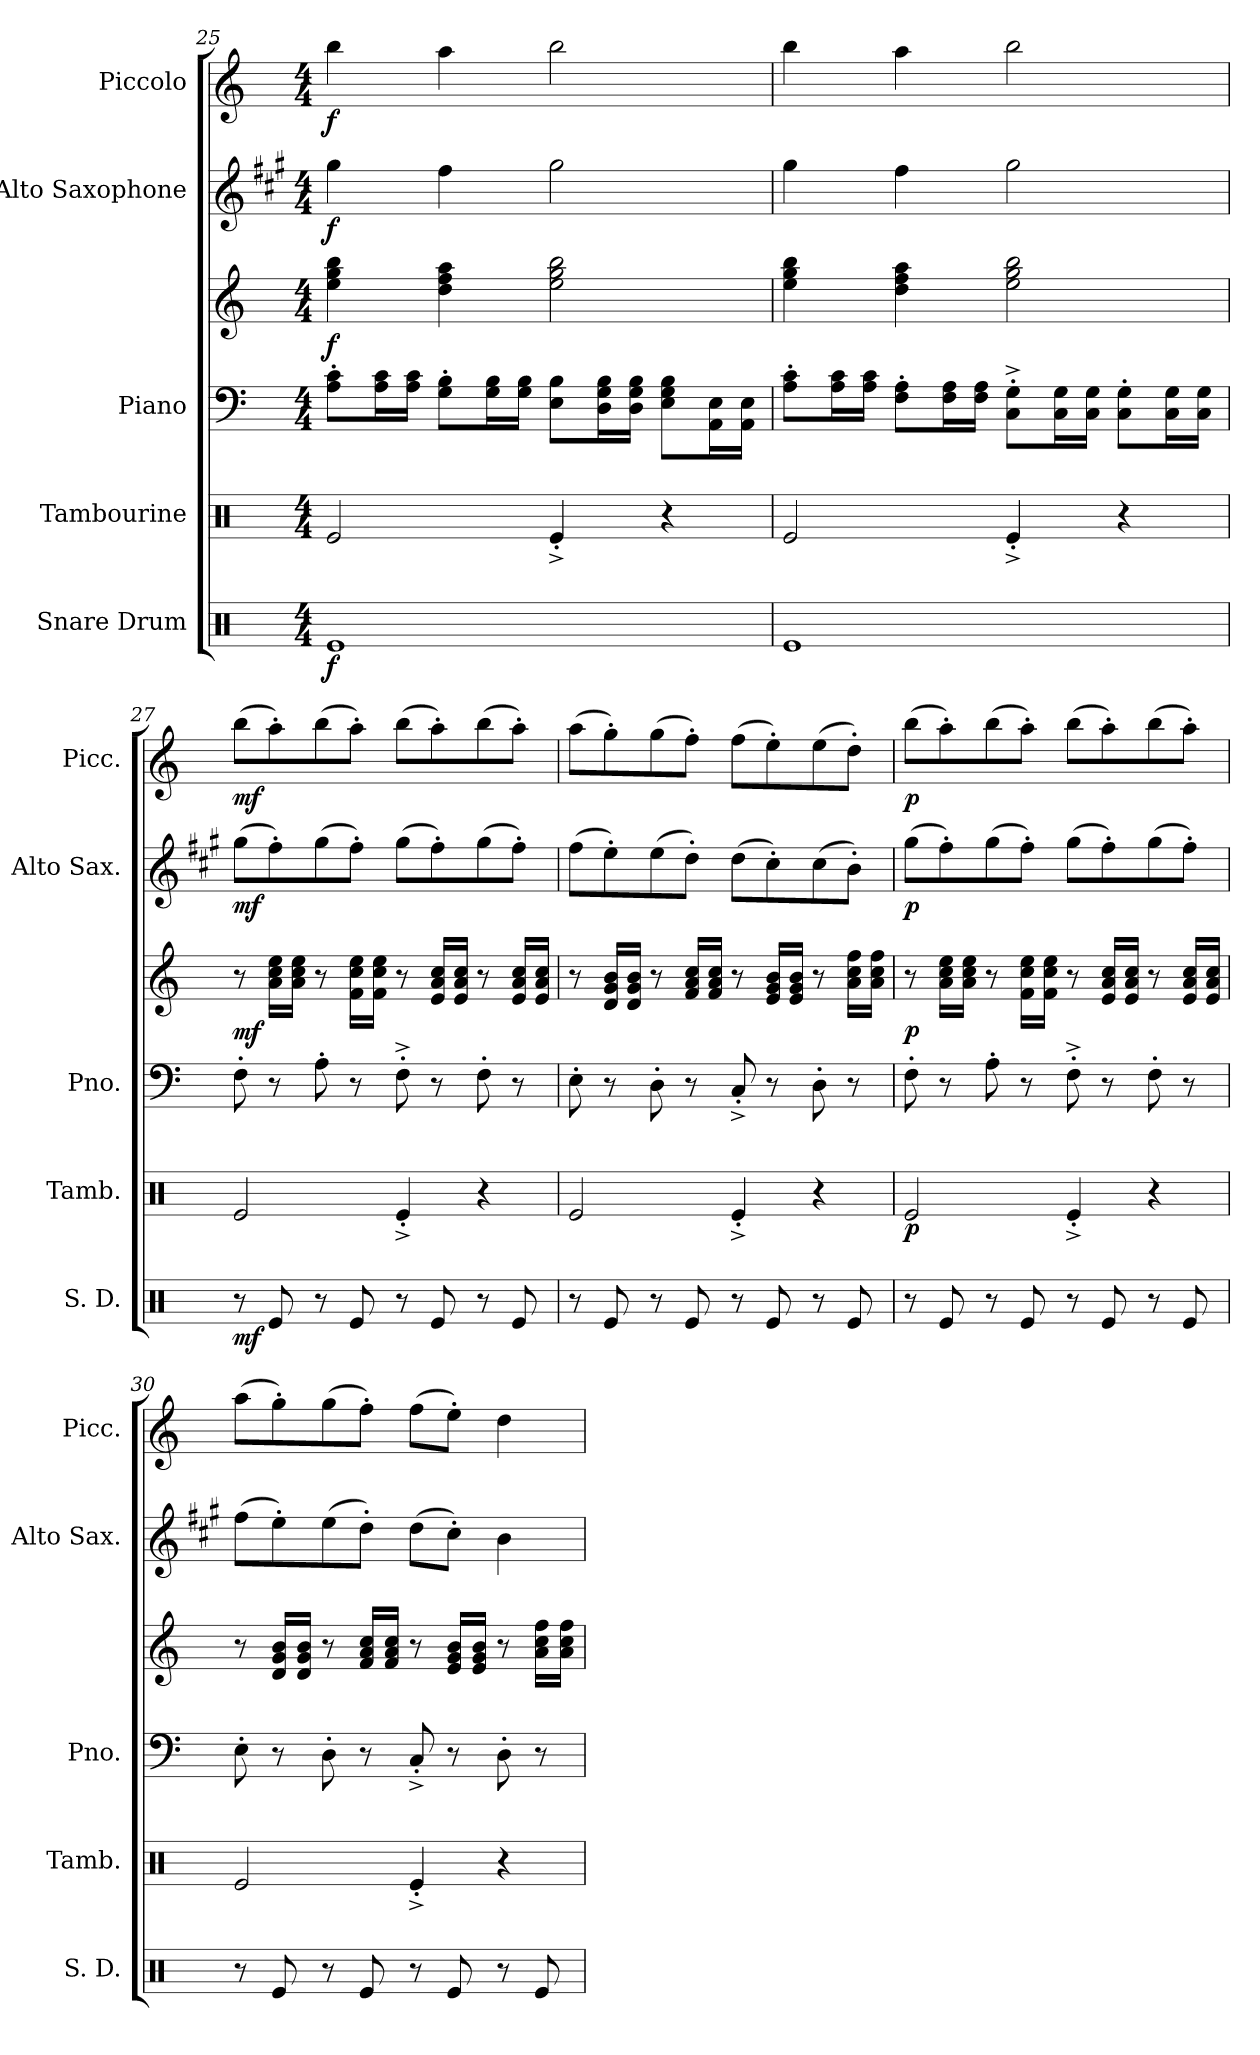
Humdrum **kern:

**kern	**dynam	**kern	**dynam	**kern	**kern	**dynam	**kern	**dynam	**kern	**dynam
*part5	*part5	*part4	*part4	*part3	*part3	*part3	*part2	*part2	*part1	*part1
*staff6	*staff6	*staff5	*staff5	*staff4	*staff3	*staff3/4	*staff2	*staff2	*staff1	*staff1
*I"Snare Drum	*	*I"Tambourine	*	*I"Piano	*	*	*I"Alto Saxophone	*	*I"Piccolo	*
*I'S. D.	*	*I'Tamb.	*	*I'Pno.	*	*	*I'Alto Sax.	*	*I'Picc.	*
!!LO:LB:g=z
*clefX	*	*clefX	*	*clefF4	*clefG2	*	*clefG2	*	*clefG2	*
*	*	*	*	*	*	*	*ITrd5c9	*	*ITrd-7c-12	*
*k[]	*	*k[]	*	*k[]	*k[]	*	*k[]	*	*k[]	*
*C:	*	*C:	*	*C:	*C:	*	*C:	*	*C:	*
*M4/4	*	*M4/4	*	*M4/4	*M4/4	*	*M4/4	*	*M4/4	*
=25	=25	=25	=25	=25	=25	=25	=25	=25	=25	=25
1Rei	f	2Rei/	.	8Ai\' 8ci'L	4eei\ 4ggi 4bbi	f	4bi\	f	4bbbi\	f
.	.	.	.	16Ai\ 16ciL	.	.	.	.	.	.
.	.	.	.	16Ai\ 16ciJJ	.	.	.	.	.	.
.	.	.	.	8Gi\' 8Bi'L	4ddi\ 4ffi 4aai	.	4ai\	.	4aaai\	.
.	.	.	.	16Gi\ 16BiL	.	.	.	.	.	.
.	.	.	.	16Gi\ 16BiJJ	.	.	.	.	.	.
.	.	4Re'^i/	.	8Ei\ 8BiL	2eei\ 2ggi 2bbi	.	2bi\	.	2bbbi\	.
.	.	.	.	16Di\ 16Gi 16BiL	.	.	.	.	.	.
.	.	.	.	16Di\ 16Gi 16BiJJ	.	.	.	.	.	.
.	.	4r	.	8Ei\ 8Gi 8BiL	.	.	.	.	.	.
.	.	.	.	16AAi\ 16EiL	.	.	.	.	.	.
.	.	.	.	16AAi\ 16EiJJ	.	.	.	.	.	.
=26	=26	=26	=26	=26	=26	=26	=26	=26	=26	=26
1Rei	.	2Rei/	.	8Ai\' 8ci'L	4eei\ 4ggi 4bbi	.	4bi\	.	4bbbi\	.
.	.	.	.	16Ai\ 16ciL	.	.	.	.	.	.
.	.	.	.	16Ai\ 16ciJJ	.	.	.	.	.	.
.	.	.	.	8Fi\' 8Ai'L	4ddi\ 4ffi 4aai	.	4ai\	.	4aaai\	.
.	.	.	.	16Fi\ 16AiL	.	.	.	.	.	.
.	.	.	.	16Fi\ 16AiJJ	.	.	.	.	.	.
.	.	4Re'^i/	.	8Ci\'^ 8Gi'^L	2eei\ 2ggi 2bbi	.	2bi\	.	2bbbi\	.
.	.	.	.	16Ci\ 16GiL	.	.	.	.	.	.
.	.	.	.	16Ci\ 16GiJJ	.	.	.	.	.	.
.	.	4r	.	8Ci\' 8Gi'L	.	.	.	.	.	.
.	.	.	.	16Ci\ 16GiL	.	.	.	.	.	.
.	.	.	.	16Ci\ 16GiJJ	.	.	.	.	.	.
=27	=27	=27	=27	=27	=27	=27	=27	=27	=27	=27
8r	mf	2Rei/	.	8F'i\	8r	mf	(8bi\L	mf	(8bbbi\L	mf
8Rei/	.	.	.	8r	16ai\ 16cci 16eeiLL	.	8a'i\)	.	8aaa'i\)	.
.	.	.	.	.	16ai\ 16cci 16eeiJJ	.	.	.	.	.
8r	.	.	.	8A'i\	8r	.	(8bi\	.	(8bbbi\	.
8Rei/	.	.	.	8r	16fi\ 16cci 16eeiLL	.	8a'i\J)	.	8aaa'i\J)	.
.	.	.	.	.	16fi\ 16cci 16eeiJJ	.	.	.	.	.
8r	.	4Re'^i/	.	8F'^i\	8r	.	(8bi\L	.	(8bbbi\L	.
8Rei/	.	.	.	8r	16ei/ 16ai 16cciLL	.	8a'i\)	.	8aaa'i\)	.
.	.	.	.	.	16ei/ 16ai 16cciJJ	.	.	.	.	.
8r	.	4r	.	8F'i\	8r	.	(8bi\	.	(8bbbi\	.
8Rei/	.	.	.	8r	16ei/ 16ai 16cciLL	.	8a'i\J)	.	8aaa'i\J)	.
.	.	.	.	.	16ei/ 16ai 16cciJJ	.	.	.	.	.
=28	=28	=28	=28	=28	=28	=28	=28	=28	=28	=28
8r	.	2Rei/	.	8E'i\	8r	.	(8ai\L	.	(8aaai\L	.
8Rei/	.	.	.	8r	16di/ 16gi 16biLL	.	8g'i\)	.	8ggg'i\)	.
.	.	.	.	.	16di/ 16gi 16biJJ	.	.	.	.	.
8r	.	.	.	8D'i\	8r	.	(8gi\	.	(8gggi\	.
8Rei/	.	.	.	8r	16fi/ 16ai 16cciLL	.	8f'i\J)	.	8fff'i\J)	.
.	.	.	.	.	16fi/ 16ai 16cciJJ	.	.	.	.	.
8r	.	4Re'^i/	.	8C'^i/	8r	.	(8fi\L	.	(8fffi\L	.
8Rei/	.	.	.	8r	16ei/ 16gi 16biLL	.	8e'i\)	.	8eee'i\)	.
.	.	.	.	.	16ei/ 16gi 16biJJ	.	.	.	.	.
8r	.	4r	.	8D'i\	8r	.	(8ei\	.	(8eeei\	.
8Rei/	.	.	.	8r	16ai\ 16cci 16ffiLL	.	8d'i\J)	.	8ddd'i\J)	.
.	.	.	.	.	16ai\ 16cci 16ffiJJ	.	.	.	.	.
=29	=29	=29	=29	=29	=29	=29	=29	=29	=29	=29
8r	.	2Rei/	p	8F'i\	8r	p	(8bi\L	p	(8bbbi\L	p
8Rei/	.	.	.	8r	16ai\ 16cci 16eeiLL	.	8a'i\)	.	8aaa'i\)	.
.	.	.	.	.	16ai\ 16cci 16eeiJJ	.	.	.	.	.
8r	.	.	.	8A'i\	8r	.	(8bi\	.	(8bbbi\	.
8Rei/	.	.	.	8r	16fi\ 16cci 16eeiLL	.	8a'i\J)	.	8aaa'i\J)	.
.	.	.	.	.	16fi\ 16cci 16eeiJJ	.	.	.	.	.
8r	.	4Re'^i/	.	8F'^i\	8r	.	(8bi\L	.	(8bbbi\L	.
8Rei/	.	.	.	8r	16ei/ 16ai 16cciLL	.	8a'i\)	.	8aaa'i\)	.
.	.	.	.	.	16ei/ 16ai 16cciJJ	.	.	.	.	.
8r	.	4r	.	8F'i\	8r	.	(8bi\	.	(8bbbi\	.
8Rei/	.	.	.	8r	16ei/ 16ai 16cciLL	.	8a'i\J)	.	8aaa'i\J)	.
.	.	.	.	.	16ei/ 16ai 16cciJJ	.	.	.	.	.
!!LO:PB:g=z
=30	=30	=30	=30	=30	=30	=30	=30	=30	=30	=30
8r	.	2Rei/	.	8E'i\	8r	.	(8ai\L	.	(8aaai\L	.
8Rei/	.	.	.	8r	16di/ 16gi 16biLL	.	8g'i\)	.	8ggg'i\)	.
.	.	.	.	.	16di/ 16gi 16biJJ	.	.	.	.	.
8r	.	.	.	8D'i\	8r	.	(8gi\	.	(8gggi\	.
8Rei/	.	.	.	8r	16fi/ 16ai 16cciLL	.	8f'i\J)	.	8fff'i\J)	.
.	.	.	.	.	16fi/ 16ai 16cciJJ	.	.	.	.	.
8r	.	4Re'^i/	.	8C'^i/	8r	.	(8fi\L	.	(8fffi\L	.
8Rei/	.	.	.	8r	16ei/ 16gi 16biLL	.	8e'i\J)	.	8eee'i\J)	.
.	.	.	.	.	16ei/ 16gi 16biJJ	.	.	.	.	.
8r	.	4r	.	8D'i\	8r	.	4di\	.	4dddi\	.
8Rei/	.	.	.	8r	16ai\ 16cci 16ffiLL	.	.	.	.	.
.	.	.	.	.	16ai\ 16cci 16ffiJJ	.	.	.	.	.
=	=	=	=	=	=	=	=	=	=	=
*-	*-	*-	*-	*-	*-	*-	*-	*-	*-	*-
